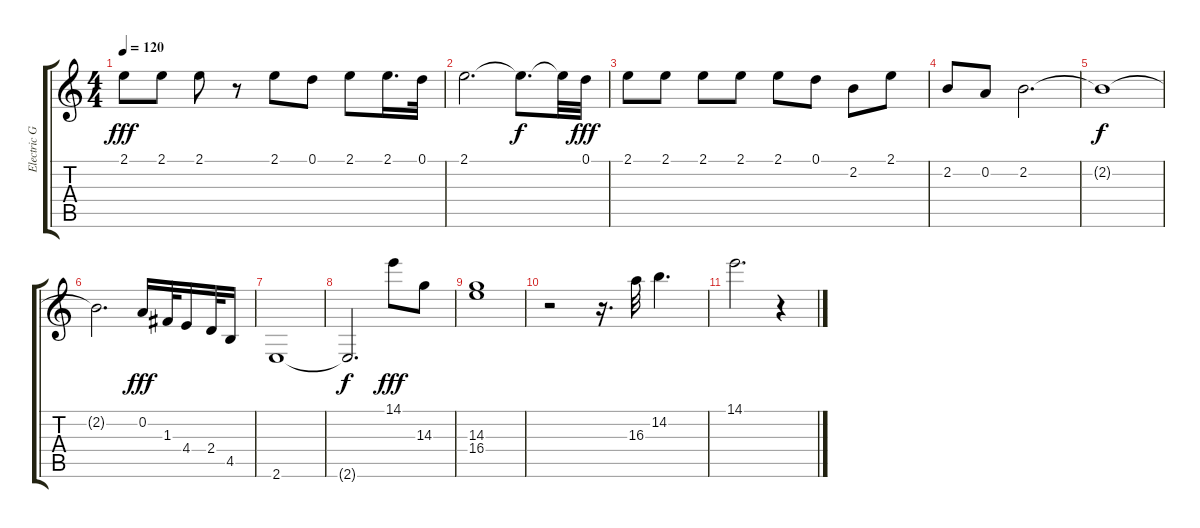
\track ("Electric Guitar 2-1" "Electric G") {instrument distortionguitar}
\staff {score tabs}
\tuning (D4 A3 F3 C3 G2 D2) {hide}
\ts (4 4)
\tempo 120
\clef g2
\ks c
2.1.8{dy fff} 2.1.8 2.1.8 r.8 2.1.8 0.1.8 2.1.8 2.1.16{d} 0.1.32 |
2.1.2{d} 2.1{t}.8{d dy f} 2.1{t}.32 0.1.32{dy fff} |
2.1.8 2.1.8 2.1.8 2.1.8 2.1.8 0.1.8 2.2.8 2.1.8 |
2.2.8 0.2.8 2.2.2{d} |
2.2{t}.1{dy f} |
2.2{t}.2{d} 0.2.16{dy fff} 1.3.32 4.4.16 2.4.32 4.5.16 |
2.6.1 |
2.6{t}.2{d dy f} 14.1.8{dy fff} 14.3.8 |
(14.3 16.4).1{volume 14} |
r.2 r.16{d} 16.3.32{volume 3} 14.2.4{d volume 3} |
14.1.2{d volume 0} r.4
